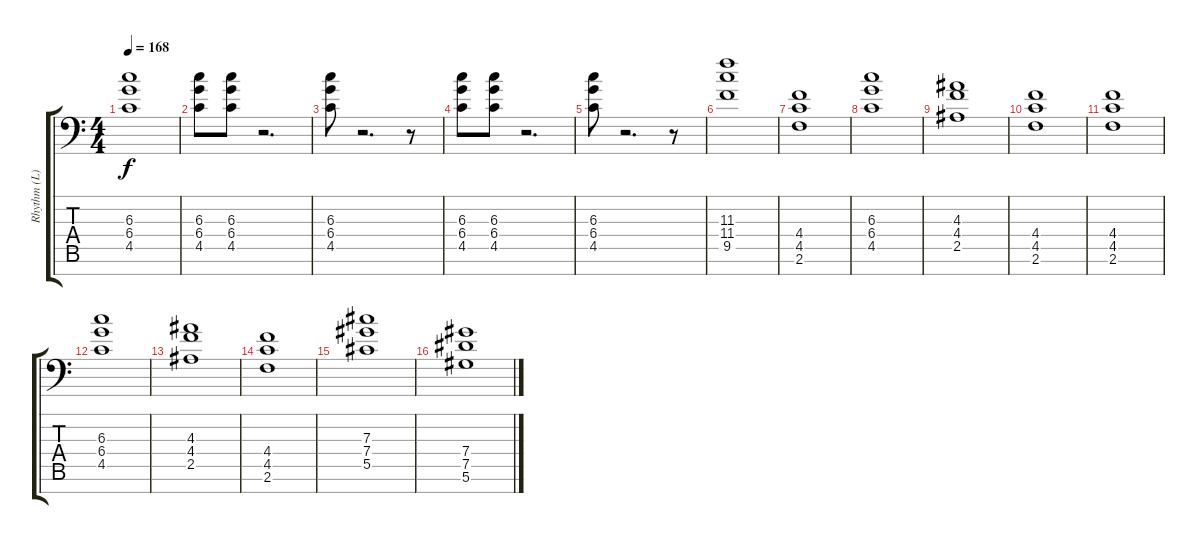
\track ("Rhythm (L)" "Rhythm (L)") {instrument distortionguitar}
\staff {score tabs}
\tuning (Eb4 Bb3 Gb3 Db3 Ab2 Eb2 Bb1) {hide}
\ts (4 4)
\tempo 168
\clef f4
\ks c
(6.3 6.4 4.5).1{dy f} |
(6.3 6.4 4.5).8 (6.3 6.4 4.5).8 r.2{d} |
(6.3 6.4 4.5).8 r.2{d} r.8 |
(6.3 6.4 4.5).8 (6.3 6.4 4.5).8 r.2{d} |
(6.3 6.4 4.5).8 r.2{d} r.8 |
(11.3 11.4 9.5).1 |
(4.4 4.5 2.6).1 |
(6.3 6.4 4.5).1 |
(4.3 4.4 2.5).1 |
(4.4 4.5 2.6).1 |
(4.4 4.5 2.6).1 |
(6.3 6.4 4.5).1 |
(4.3 4.4 2.5).1 |
(4.4 4.5 2.6).1 |
(7.3 7.4 5.5).1 |
(7.4 7.5 5.6).1
